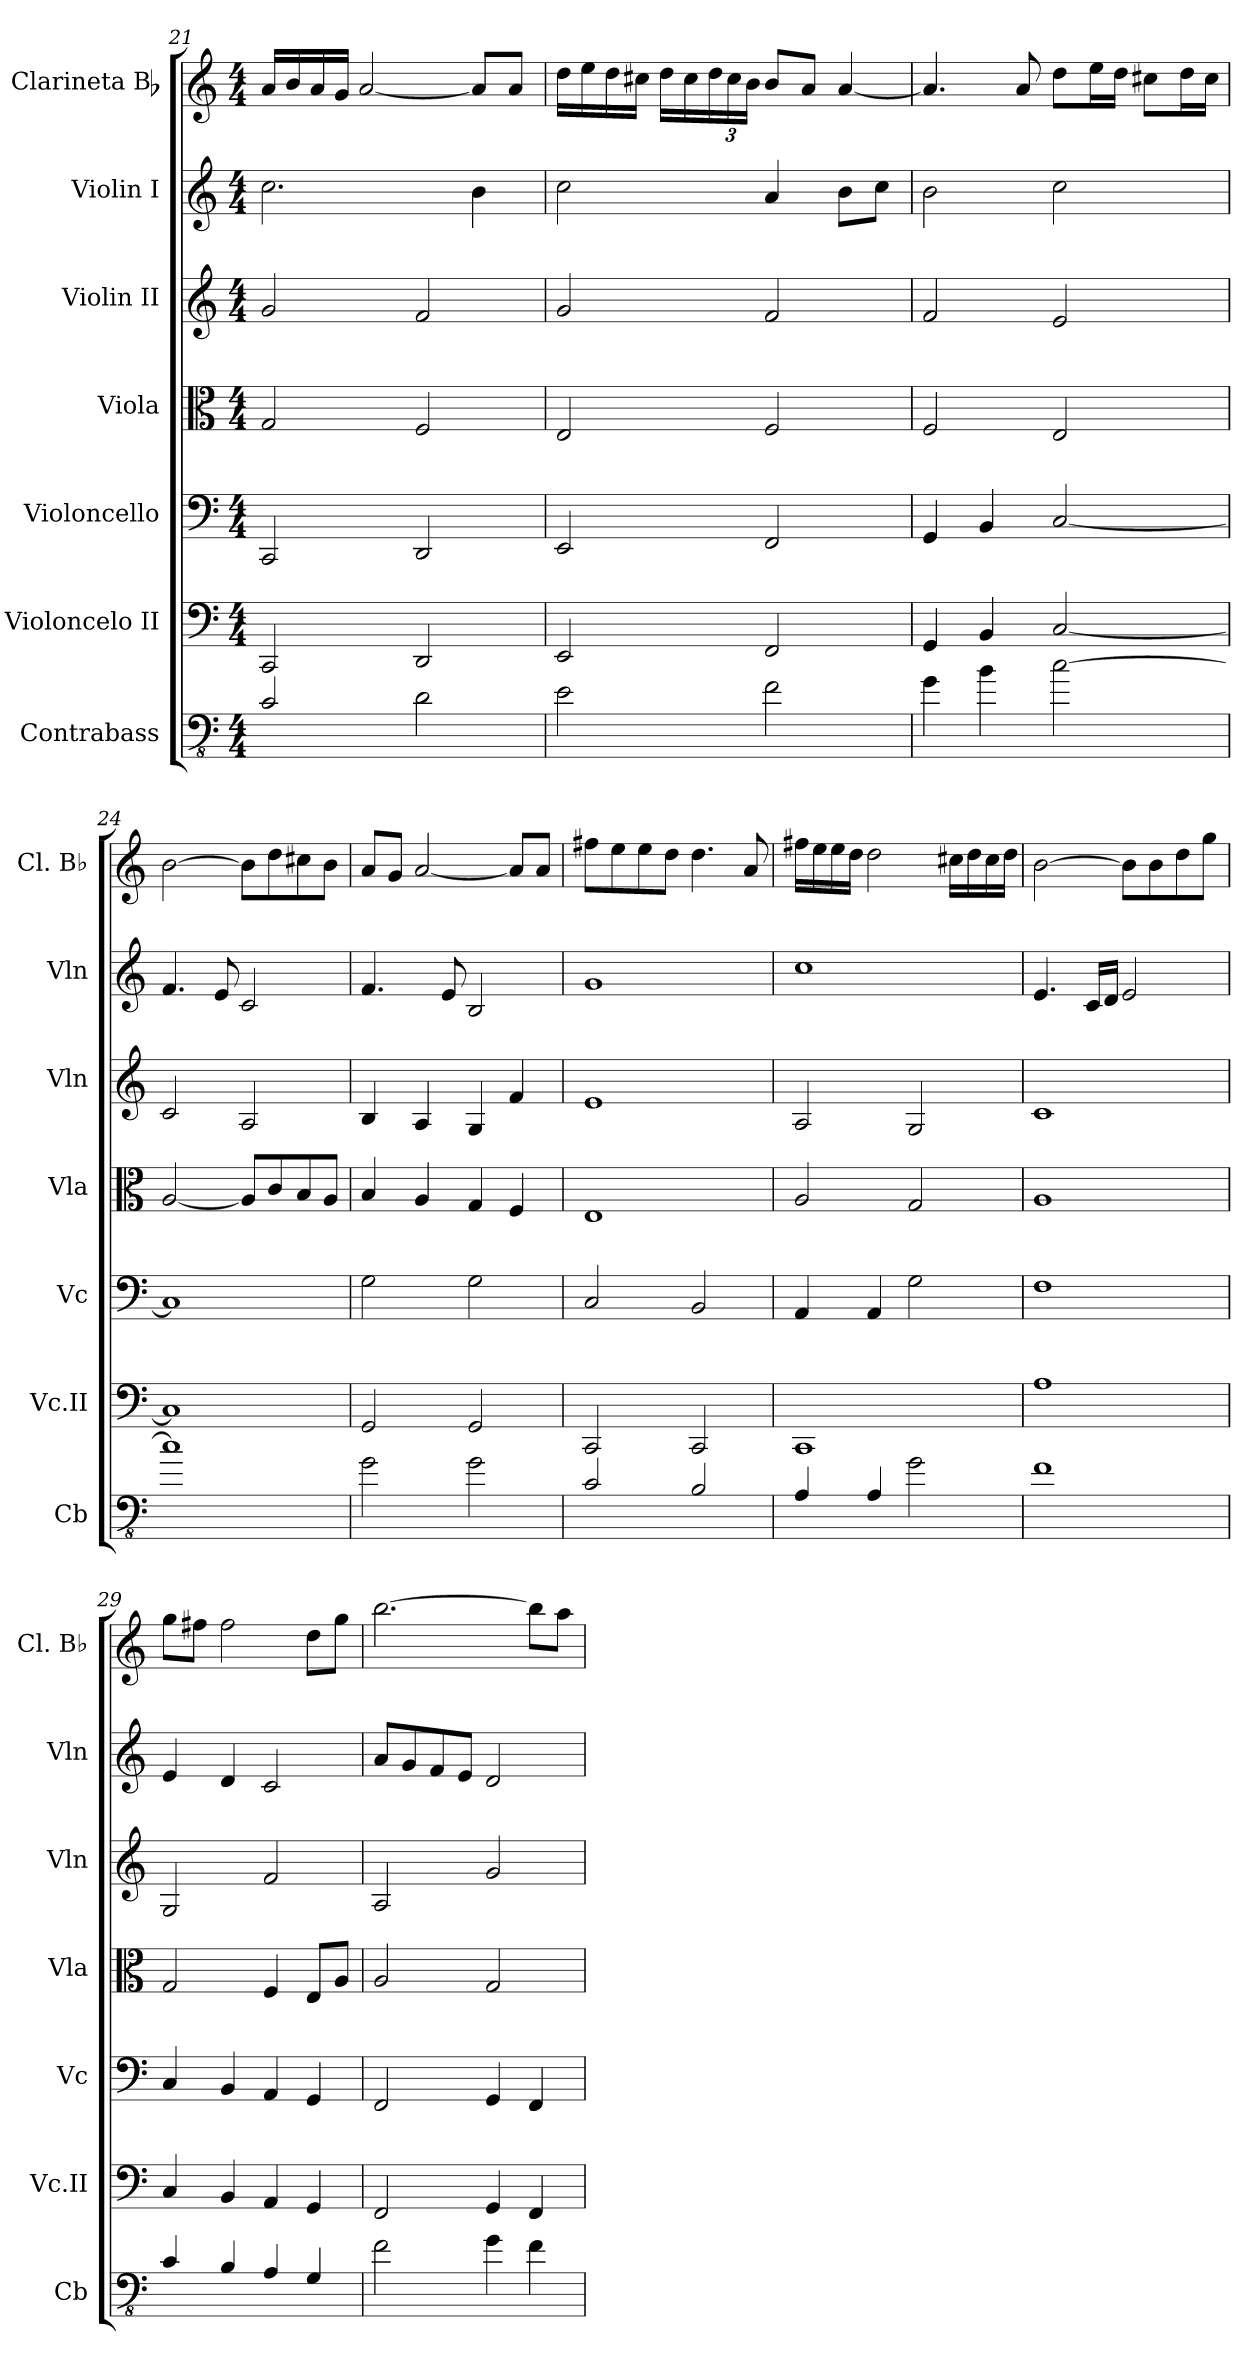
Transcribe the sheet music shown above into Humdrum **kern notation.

**kern	**kern	**kern	**kern	**kern	**kern	**kern
*part7	*part6	*part5	*part4	*part3	*part2	*part1
*staff7	*staff6	*staff5	*staff4	*staff3	*staff2	*staff1
*I"Contrabass	*I"Violoncelo II	*I"Violoncello	*I"Viola	*I"Violin II	*I"Violin I	*I"Clarineta Bb
*I'Cb	*I'Vc.II	*I'Vc	*I'Vla	*I'Vln	*I'Vln	*I'Cl. Bb
*clefFv4	*clefF4	*clefF4	*clefC3	*clefG2	*clefG2	*clefG2
*ITrd7c12	*	*	*	*	*	*ITrd1c2
*k[]	*k[]	*k[]	*k[]	*k[]	*k[]	*k[b-e-]
*M4/4	*M4/4	*M4/4	*M4/4	*M4/4	*M4/4	*M4/4
=21	=21	=21	=21	=21	=21	=21
2CC/	2CC/	2CC/	2G/	2g/	2.cc\	16g/LL
.	.	.	.	.	.	16a/
.	.	.	.	.	.	16g/
.	.	.	.	.	.	16f/JJ
.	.	.	.	.	.	[2g/
2DD\	2DD/	2DD/	2F/	2f/	.	.
.	.	.	.	.	4b\	8g/L]
.	.	.	.	.	.	8g/J
=22	=22	=22	=22	=22	=22	=22
2EE\	2EE/	2EE/	2E/	2g/	2cc\	16cc\LL
.	.	.	.	.	.	16dd\
.	.	.	.	.	.	16cc\
.	.	.	.	.	.	16bn\JJ
.	.	.	.	.	.	16cc\LL
.	.	.	.	.	.	16b\
*	*	*	*	*	*	*Xbrackettup
.	.	.	.	.	.	24cc\
.	.	.	.	.	.	24b\
.	.	.	.	.	.	24a\JJ
2FF\	2FF/	2FF/	2F/	2f/	4a/	8a/L
.	.	.	.	.	.	8g/J
.	.	.	.	.	8b\L	[4g/
.	.	.	.	.	8cc\J	.
=23	=23	=23	=23	=23	=23	=23
4GG\	4GG/	4GG/	2F/	2f/	2b\	4.g/]
4BB\	4BB/	4BB/	.	.	.	.
.	.	.	.	.	.	8g/
[2C\	[2C/	[2C/	2E/	2e/	2cc\	8cc\L
.	.	.	.	.	.	16dd\L
.	.	.	.	.	.	16cc\JJ
.	.	.	.	.	.	8bn\L
.	.	.	.	.	.	16cc\L
.	.	.	.	.	.	16b\JJ
!!LO:PB:g=z
=24	=24	=24	=24	=24	=24	=24
1C]	1C]	1C]	[2A/	2c/	4.f/	[2a\
.	.	.	.	.	8e/	.
.	.	.	8A/L]	2A/	2c/	8a\L]
.	.	.	8c/	.	.	8cc\
.	.	.	8B/	.	.	8bn\
.	.	.	8A/J	.	.	8a\J
=25	=25	=25	=25	=25	=25	=25
2GG\	2GG/	2G\	4B/	4B/	4.f/	8g/L
.	.	.	.	.	.	8f/J
.	.	.	4A/	4A/	.	[2g/
.	.	.	.	.	8e/	.
2GG\	2GG/	2G\	4G/	4G/	2B/	.
.	.	.	4F/	4f/	.	8g/L]
.	.	.	.	.	.	8g/J
=26	=26	=26	=26	=26	=26	=26
2CC/	2CC/	2C/	1E	1e	1g	8een\L
.	.	.	.	.	.	8dd\
.	.	.	.	.	.	8dd\
.	.	.	.	.	.	8cc\J
2BBB/	2CC/	2BB/	.	.	.	4.cc\
.	.	.	.	.	.	8g/
=27	=27	=27	=27	=27	=27	=27
4AAA/	1CC	4AA/	2A/	2A/	1cc	16een\LL
.	.	.	.	.	.	16dd\
.	.	.	.	.	.	16dd\
.	.	.	.	.	.	16cc\JJ
4AAA/	.	4AA/	.	.	.	2cc\
2GG\	.	2G\	2G/	2G/	.	.
.	.	.	.	.	.	16bn\LL
.	.	.	.	.	.	16cc\
.	.	.	.	.	.	16b\
.	.	.	.	.	.	16cc\JJ
=28	=28	=28	=28	=28	=28	=28
1FF	1A	1F	1A	1c	4.e/	[2a\
.	.	.	.	.	16c/LL	.
.	.	.	.	.	16d/JJ	.
.	.	.	.	.	2e/	8a\L]
.	.	.	.	.	.	8a\
.	.	.	.	.	.	8cc\
.	.	.	.	.	.	8ff\J
!!LO:PB:g=z
=29	=29	=29	=29	=29	=29	=29
4CC/	4C/	4C/	2G/	2G/	4e/	8ff\L
.	.	.	.	.	.	8een\J
4BBB/	4BB/	4BB/	.	.	4d/	2ee\
4AAA/	4AA/	4AA/	4F/	2f/	2c/	.
4GGG/	4GG/	4GG/	8E/L	.	.	8cc\L
.	.	.	8A/J	.	.	8ff\J
=30	=30	=30	=30	=30	=30	=30
2FF\	2FF/	2FF/	2A/	2A/	8a/L	[2.aa\
.	.	.	.	.	8g/	.
.	.	.	.	.	8f/	.
.	.	.	.	.	8e/J	.
4GG\	4GG/	4GG/	2G/	2g/	2d/	.
4FF\	4FF/	4FF/	.	.	.	8aa\L]
.	.	.	.	.	.	8gg\J
=	=	=	=	=	=	=
*-	*-	*-	*-	*-	*-	*-
